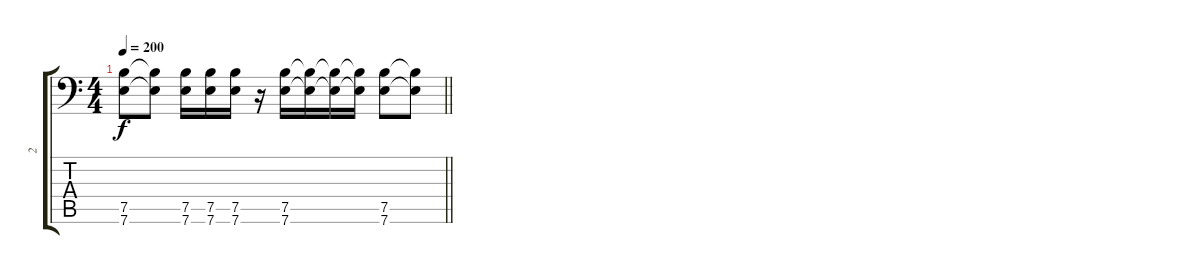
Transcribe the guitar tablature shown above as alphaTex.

\track ("2" "2") {instrument distortionguitar}
\staff {score tabs}
\tuning (B3 Gb3 D3 A2 E2 A1) {hide}
\ts (4 4)
\tempo 200
\clef f4
\barLineRight lightlight
\ks c
(7.5 7.6).8{dy f} (7.5{t} 7.6{t}).8 (7.5 7.6).16 (7.5 7.6).16 (7.5 7.6).16 r.16 (7.5 7.6).16 (7.5{t} 7.6{t}).16 (7.5{t} 7.6{t}).16 (7.5{t} 7.6{t}).16 (7.5 7.6).8 (7.5{t} 7.6{t}).8
